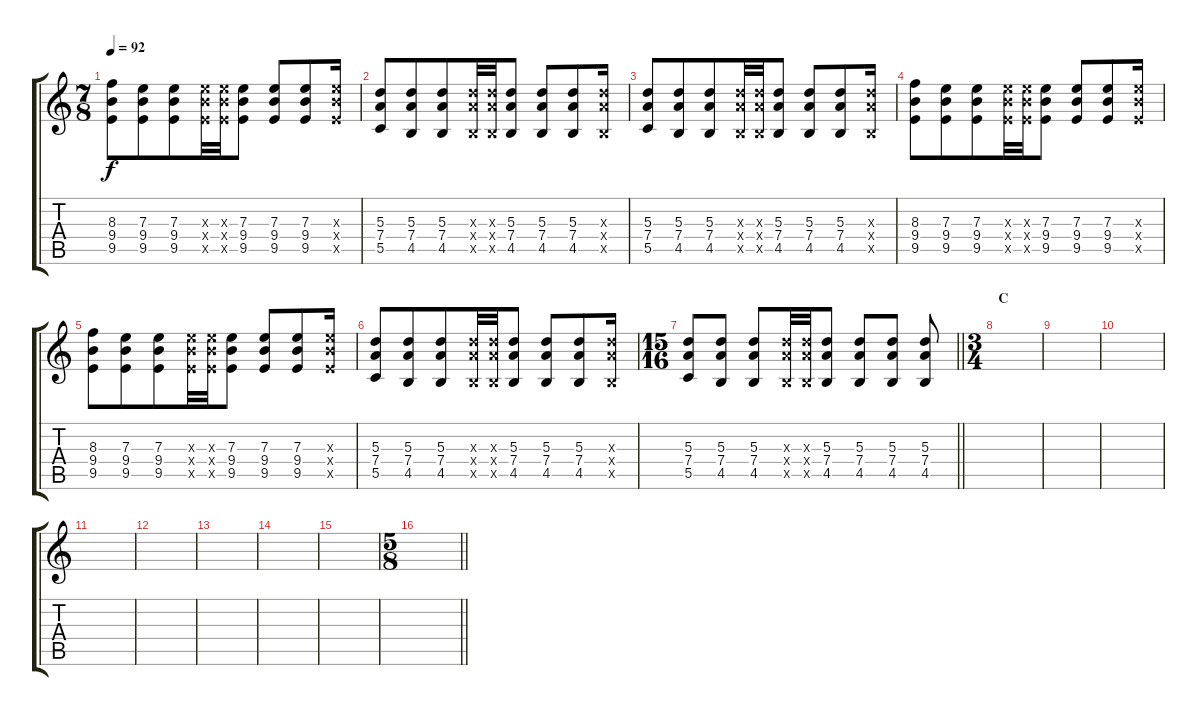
\track "" {instrument overdrivenguitar}
\staff {score tabs}
\tuning (G4 E4 A3 D3 G2 C2) {hide}
\ts (7 8)
\tempo 92
\clef g2
\ks c
(8.3 9.4 9.5).8{dy f} (7.3 9.4 9.5).8 (7.3 9.4 9.5).8 (7.3{x} 9.4{x} 9.5{x}).32 (7.3{x} 9.4{x} 9.5{x}).32 (7.3 9.4 9.5).8 (7.3 9.4 9.5).8 (7.3 9.4 9.5).8 (7.3{x} 9.4{x} 9.5{x}).16 |
(5.3 7.4 5.5).8 (5.3 7.4 4.5).8 (5.3 7.4 4.5).8 (5.3{x} 7.4{x} 4.5{x}).32 (5.3{x} 7.4{x} 4.5{x}).32 (5.3 7.4 4.5).8 (5.3 7.4 4.5).8 (5.3 7.4 4.5).8 (5.3{x} 7.4{x} 4.5{x}).16 |
(5.3 7.4 5.5).8 (5.3 7.4 4.5).8 (5.3 7.4 4.5).8 (5.3{x} 7.4{x} 4.5{x}).32 (5.3{x} 7.4{x} 4.5{x}).32 (5.3 7.4 4.5).8 (5.3 7.4 4.5).8 (5.3 7.4 4.5).8 (5.3{x} 7.4{x} 4.5{x}).16 |
(8.3 9.4 9.5).8 (7.3 9.4 9.5).8 (7.3 9.4 9.5).8 (7.3{x} 9.4{x} 9.5{x}).32 (7.3{x} 9.4{x} 9.5{x}).32 (7.3 9.4 9.5).8 (7.3 9.4 9.5).8 (7.3 9.4 9.5).8 (7.3{x} 9.4{x} 9.5{x}).16 |
(8.3 9.4 9.5).8 (7.3 9.4 9.5).8 (7.3 9.4 9.5).8 (7.3{x} 9.4{x} 9.5{x}).32 (7.3{x} 9.4{x} 9.5{x}).32 (7.3 9.4 9.5).8 (7.3 9.4 9.5).8 (7.3 9.4 9.5).8 (7.3{x} 9.4{x} 9.5{x}).16 |
(5.3 7.4 5.5).8 (5.3 7.4 4.5).8 (5.3 7.4 4.5).8 (5.3{x} 7.4{x} 4.5{x}).32 (5.3{x} 7.4{x} 4.5{x}).32 (5.3 7.4 4.5).8 (5.3 7.4 4.5).8 (5.3 7.4 4.5).8 (5.3{x} 7.4{x} 4.5{x}).16 |
\ts (15 16)
\barLineRight lightlight
(5.3 7.4 5.5).8 (5.3 7.4 4.5).8 (5.3 7.4 4.5).8 (5.3{x} 7.4{x} 4.5{x}).32 (5.3{x} 7.4{x} 4.5{x}).32 (5.3 7.4 4.5).8 (5.3 7.4 4.5).8 (5.3 7.4 4.5).8 (5.3 7.4 4.5).8 |
\ts (3 4)
\section ("" "C")
|
|
|
|
|
|
|
|
\ts (5 8)
\barLineRight lightlight
